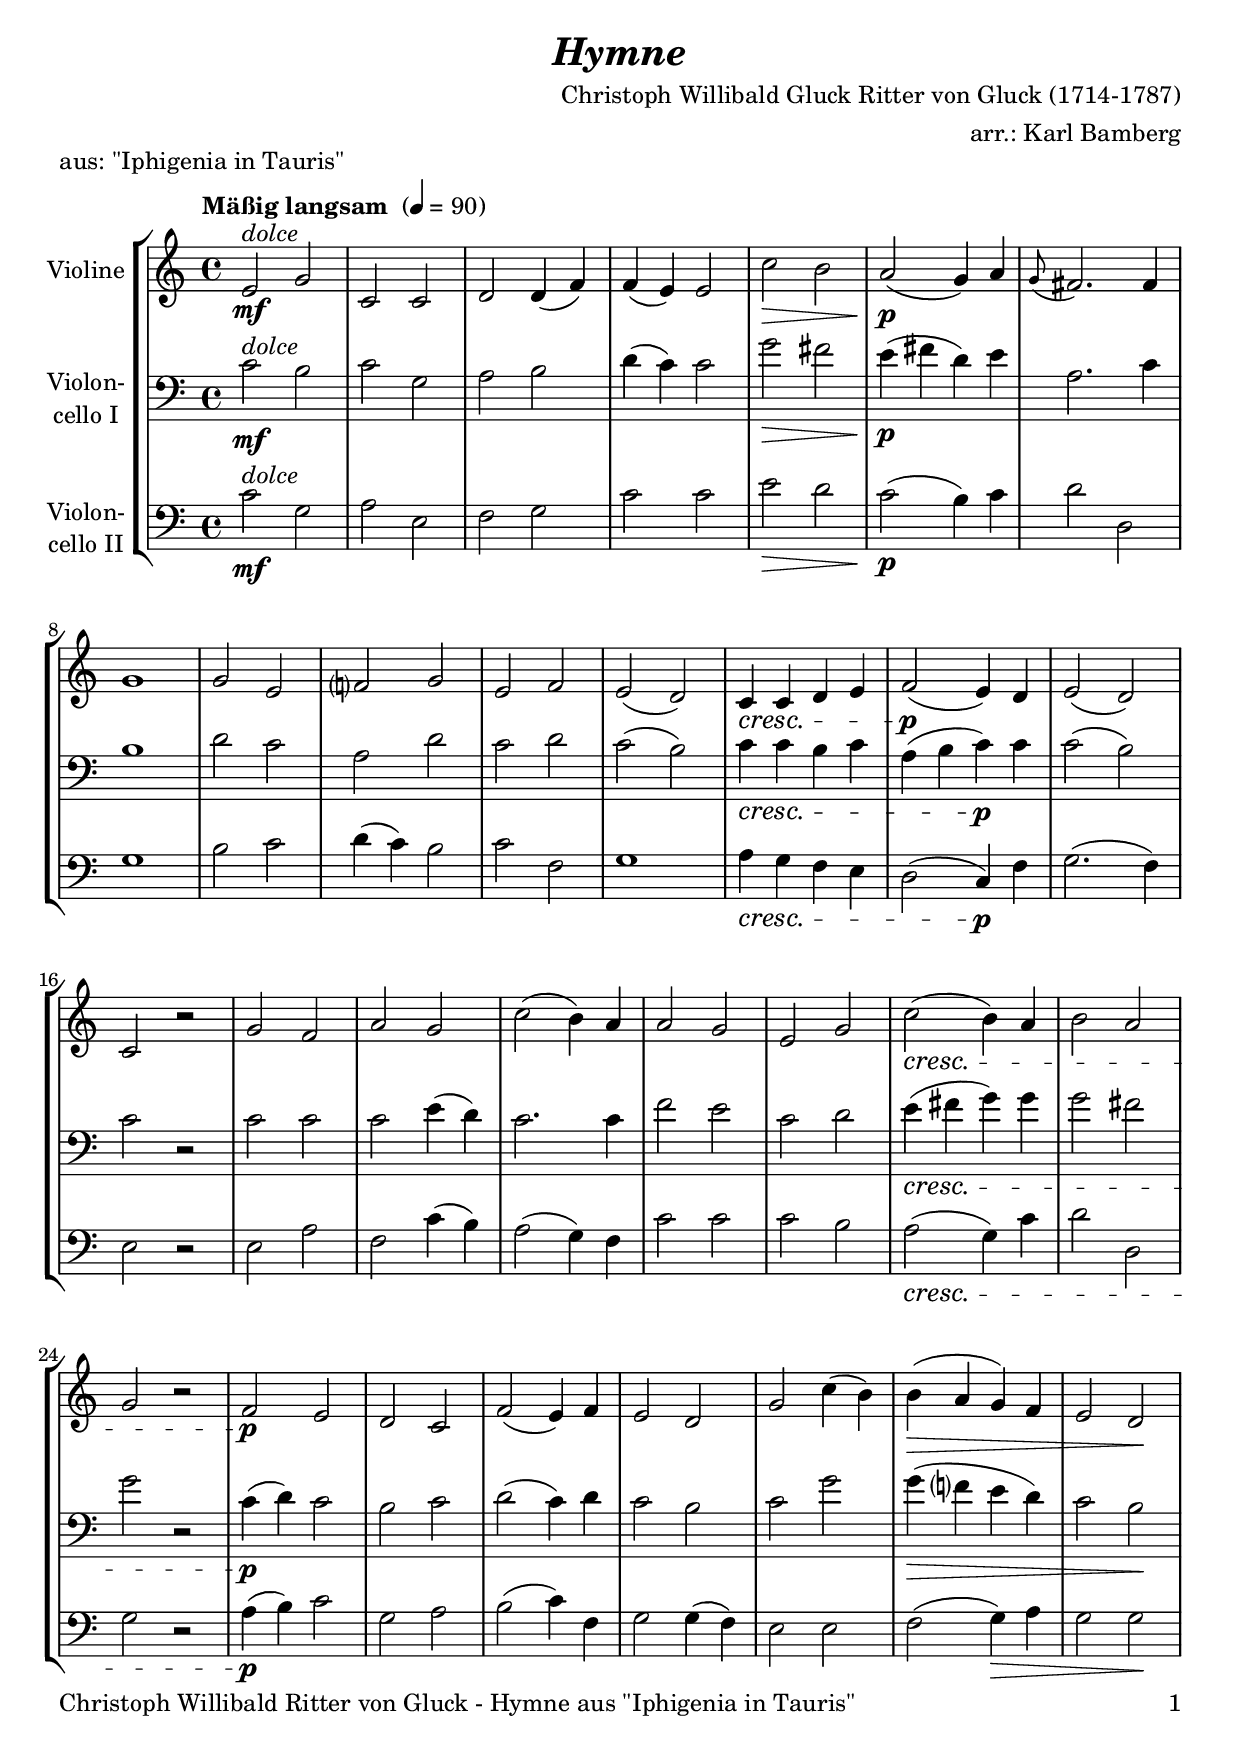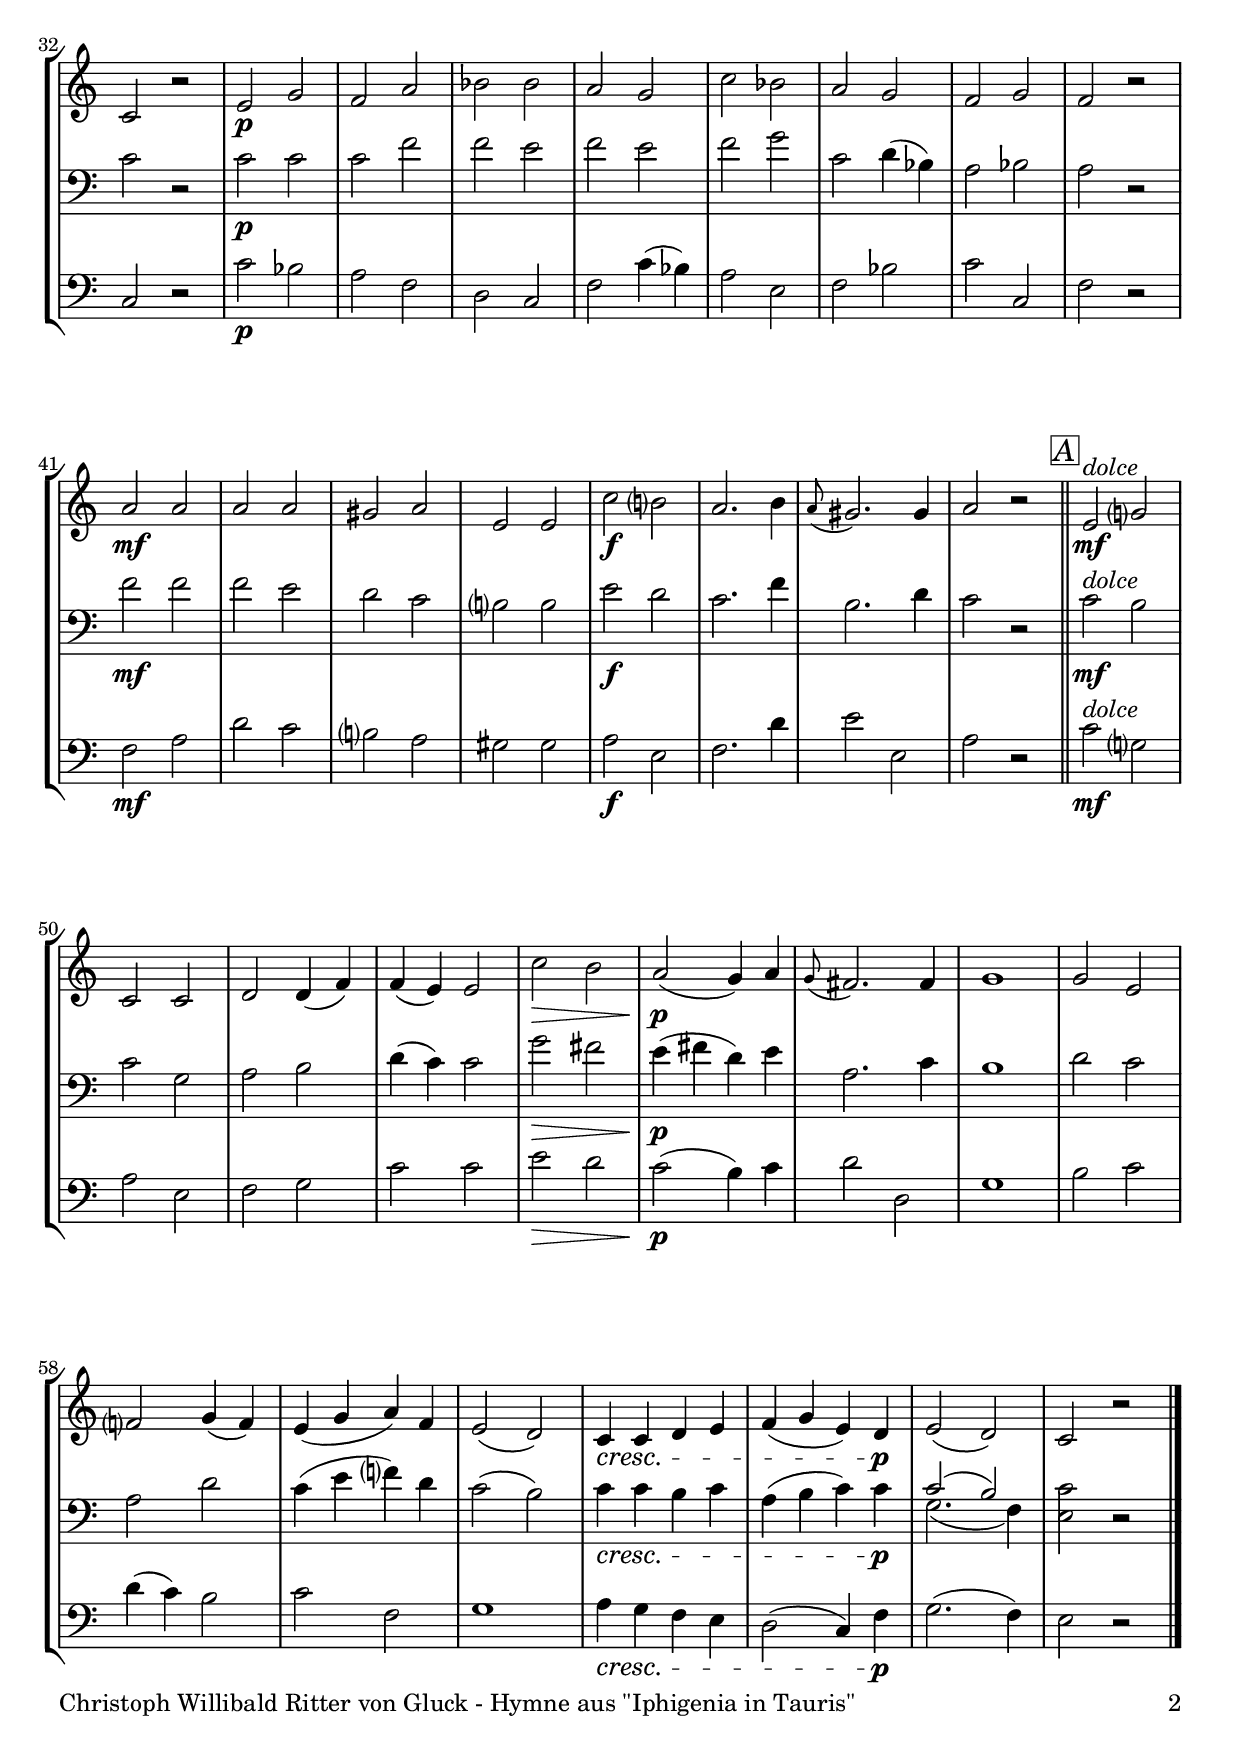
\version "2.22.0"
\include "deutsch.ly"
  
#(set-global-staff-size 21)

\header {
  title     = \markup \bold \italic "Hymne"
  composer  = "Christoph Willibald Gluck Ritter von Gluck (1714-1787)"
  arranger  = "arr.: Karl Bamberg"
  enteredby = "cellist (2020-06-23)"
  piece     = "aus: \"Iphigenia in Tauris\""
}

voiceconsts = {
  \key g \major
  \time 4/4
  \clef "bass"
%  \numericTimeSignature
  \compressEmptyMeasures
  % Set default beaming for all staves
  \set Timing.beamExceptions = #'()
  \set Timing.baseMoment     = #(ly:make-moment 1 8)
  \set Timing.beatStructure  = #'(2 1)
  \tempo "Mäßig langsam " 4=90
}

mivl = "violin"
miba = "cello"

boxa = { \bar "||" \mark \markup \box \italic "A" }

dolc = \markup \italic "dolce"
pdol = \markup { \dynamic p \italic " dolce" }
solo = \markup \italic "Solo"

va = \relative c' {
  \voiceconsts
  \clef "treble"
  
  h2^\dolc\mf d
  g, g
  a a4( c)
  c( h) h2
  g'\> fis
  e(\!\p d4) e
  \appoggiatura d8 cis2. cis4

  d1
  d2 h
  c? d
  h c
  h( a)
  g4\cresc g a h
  c2(\p h4) a

  h2( a)
  g r
  d' c
  e d
  g( fis4) e
  e2 d
  h d

  g(\cresc fis4) e
  fis2 e
  d r
  c\p h
  a g
  c( h4) c
  h2 a

  d g4( fis)
  fis(\> e d) c
  h2 a\!
  g r
  h\p d
  c e
  f f

  e d
  g f
  e d
  c d
  c r
  e\mf e
  e e

  dis e
  h h
  g'\f fis?
  e2. fis4
  \appoggiatura e8 dis2. dis4
  e2 r \boxa

  h^\dolc\mf d?
  g, g
  a a4( c)
  c( h) h2
  g'\> fis
  e(\!\p d4) e
  \appoggiatura d8 cis2. cis4

  d1
  d2 h
  c? d4( c)
  h( d e) c
  h2( a)
  g4\cresc g a h
  c( d h) a\p
  h2( a)
  g r \bar "|."
}

vb = \relative c' {
  \voiceconsts

  g2^\dolc\mf fis
  g d
  e fis
  a4( g) g2
  d'\> cis
  h4(\!\p cis a) h
  e,2. g4

  fis1
  a2 g
  e a
  g a
  g( fis)
  g4\cresc g fis g
  e( fis g)\p g

  g2( fis)
  g r
  g g
  g h4( a)
  g2. g4
  c2 h
  g a
  h4(\cresc cis d) d

  d2 cis
  d r
  g,4(\p a) g2
  fis g
  a( g4) a
  g2 fis
  g d'

  d4(\> c? h a)
  g2 fis\!
  g r
  g\p g
  g c
  c h
  c h

  c d
  g, a4( f)
  e2 f
  e r
  c'\mf c
  c h
  a g

  fis? fis
  h\f a
  g2. c4
  fis,2. a4
  g2 r \boxa
  g^\dolc\mf fis
  g d
  e fis

  a4( g) g2
  d'\> cis
  h4(\!\p cis a) h
  e,2. g4
  fis1
  a2 g
  e a

  g4( h c?) a
  g2( fis)
  g4\cresc g fis g
  e( fis g) g\p
  << { g2( fis) } \\ { d2.(  c4) } >>
  <h g'>2 r \bar "|."
}

vc = \relative c' {
  \voiceconsts

  g2^\dolc\mf d
  e h
  c d
  g g
  h\> a
  g(\!\p fis4) g
  a2 a,

  d1
  fis2 g
  a4( g) fis2
  g c,
  d1
  e4\cresc d c h
  a2( g4)\p c
  d2.( c4)

  h2 r
  h e
  c g'4( fis)
  e2( d4) c
  g'2 g
  g fis
  e(\cresc d4) g

  a2 a,
  d r
  e4(\p fis) g2
  d e
  fis( g4) c,
  d2 d4( c)
  h2 h

  c( d4)\> e
  d2 d\!
  g, r
  g'\p f
  e c
  a g
  c g'4( f)

  e2 h
  c f
  g g,
  c r
  c\mf e
  a g
  fis? e

  dis dis
  e\f h
  c2. a'4
  h2 h,
  e r \boxa
  g^\dolc\mf d?
  e h

  c d
  g g
  h\> a
  g(\!\p fis4) g
  a2 a,
  d1
  fis2 g

  a4( g) fis2
  g c,
  d1
  e4\cresc d c h
  a2( g4) c\p
  d2.( c4)
  h2 r \bar "|."
}


music = \new StaffGroup <<
      \new Staff {
	\set Staff.midiInstrument = \mivl
	\set Staff.instrumentName = \markup \center-column { "Violine" }
	\transpose g c' { \va }
      }

      \new Staff {
	\set Staff.midiInstrument = \miba
	\set Staff.instrumentName = \markup \center-column { "Violon-" "cello I" }
	\transpose g c' { \vb }
      }

      \new Staff {
	\set Staff.midiInstrument = \miba
	\set Staff.instrumentName = \markup \center-column { "Violon-" "cello II" }
	\transpose g c' { \vc }
      }
>>

\book {
   \paper {
    print-page-number = ##t
    print-first-page-number = ##t
    ragged-last-bottom = ##f
    oddHeaderMarkup = \markup \null
    evenHeaderMarkup = \markup \null
    oddFooterMarkup = \markup {
      \fill-line {
        \on-the-fly #print-page-number-check-first
        "Christoph Willibald Ritter von Gluck - Hymne aus \"Iphigenia in Tauris\"" \fromproperty #'page:page-number-string
      }
    }
    evenFooterMarkup = \oddFooterMarkup
  } \score {
    \music
    \layout {}
  }

  \score {
    \unfoldRepeats \music

    \midi {
      \context {
        \Score
      }
    }
  }
}